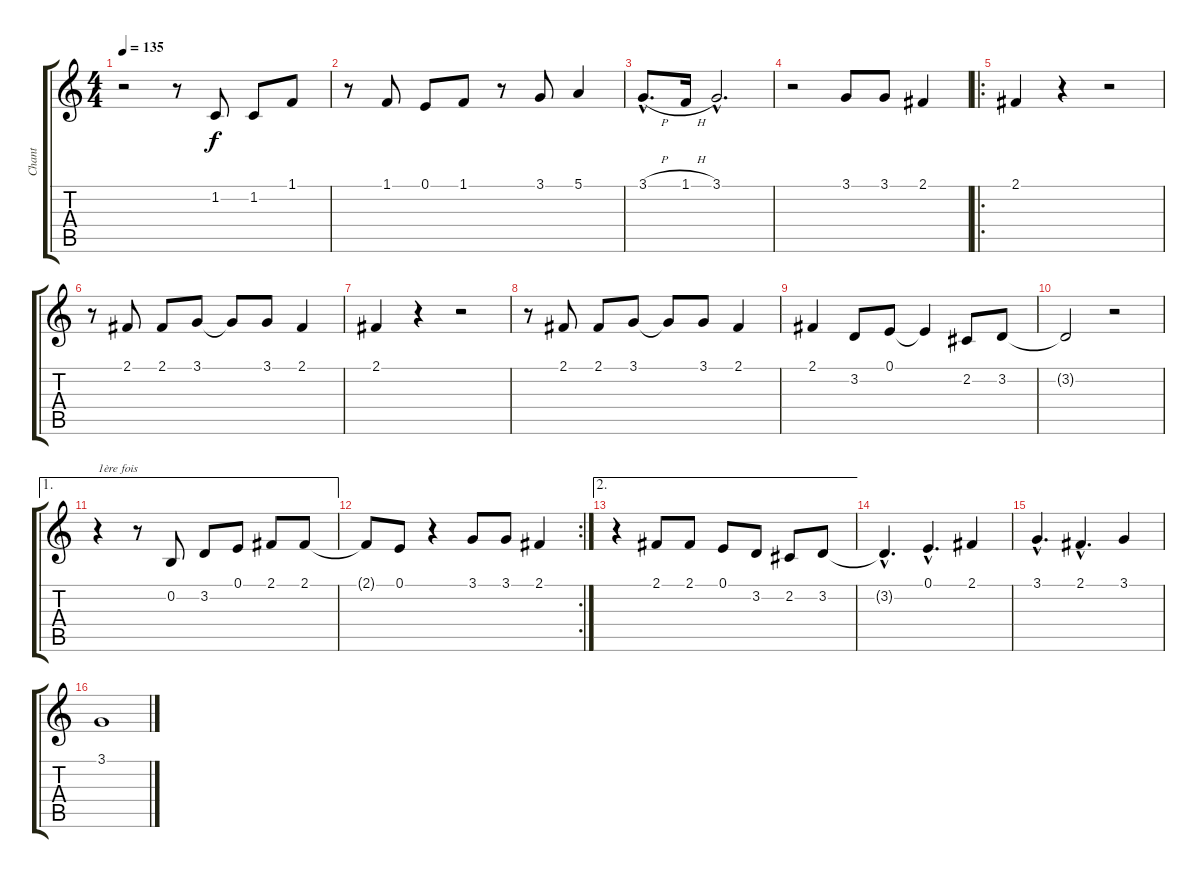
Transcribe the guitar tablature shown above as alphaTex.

\track ("Chant" "Chant") {instrument synthbrass1}
\staff {score tabs}
\tuning (E4 B3 G3 D3 A2 E2) {hide}
\ts (4 4)
\tempo 135
\clef g2
\ks c
r.2{dy f} r.8 1.2.8 1.2.8 1.1.8 |
r.8 1.1.8 0.1.8 1.1.8 r.8 3.1.8 5.1.4 |
3.1{h hac}.8{d} 1.1{h}.16 3.1{hac}.2{d} |
r.2 3.1.8 3.1.8 2.1.4 |
\ro
2.1.4 r.4 r.2 |
r.8 2.1.8 2.1.8 3.1.8 3.1{t}.8 3.1.8 2.1.4 |
2.1.4 r.4 r.2 |
r.8 2.1.8 2.1.8 3.1.8 3.1{t}.8 3.1.8 2.1.4 |
2.1.4 3.2.8 0.1.8 0.1{t}.4 2.2.8 3.2.8 |
3.2{t}.2 r.2 |
\ae 1
r.4{txt "1ère fois"} r.8 0.2.8 3.2.8 0.1.8 2.1.8 2.1.8 |
\rc 2
2.1{t}.8 0.1.8 r.4 3.1.8 3.1.8 2.1.4 |
\ae 2
r.4 2.1.8 2.1.8 0.1.8 3.2.8 2.2.8 3.2.8 |
3.2{hac t}.4{d} 0.1{hac}.4{d} 2.1.4 |
3.1{hac}.4{d} 2.1{hac}.4{d} 3.1.4 |
3.1.1
